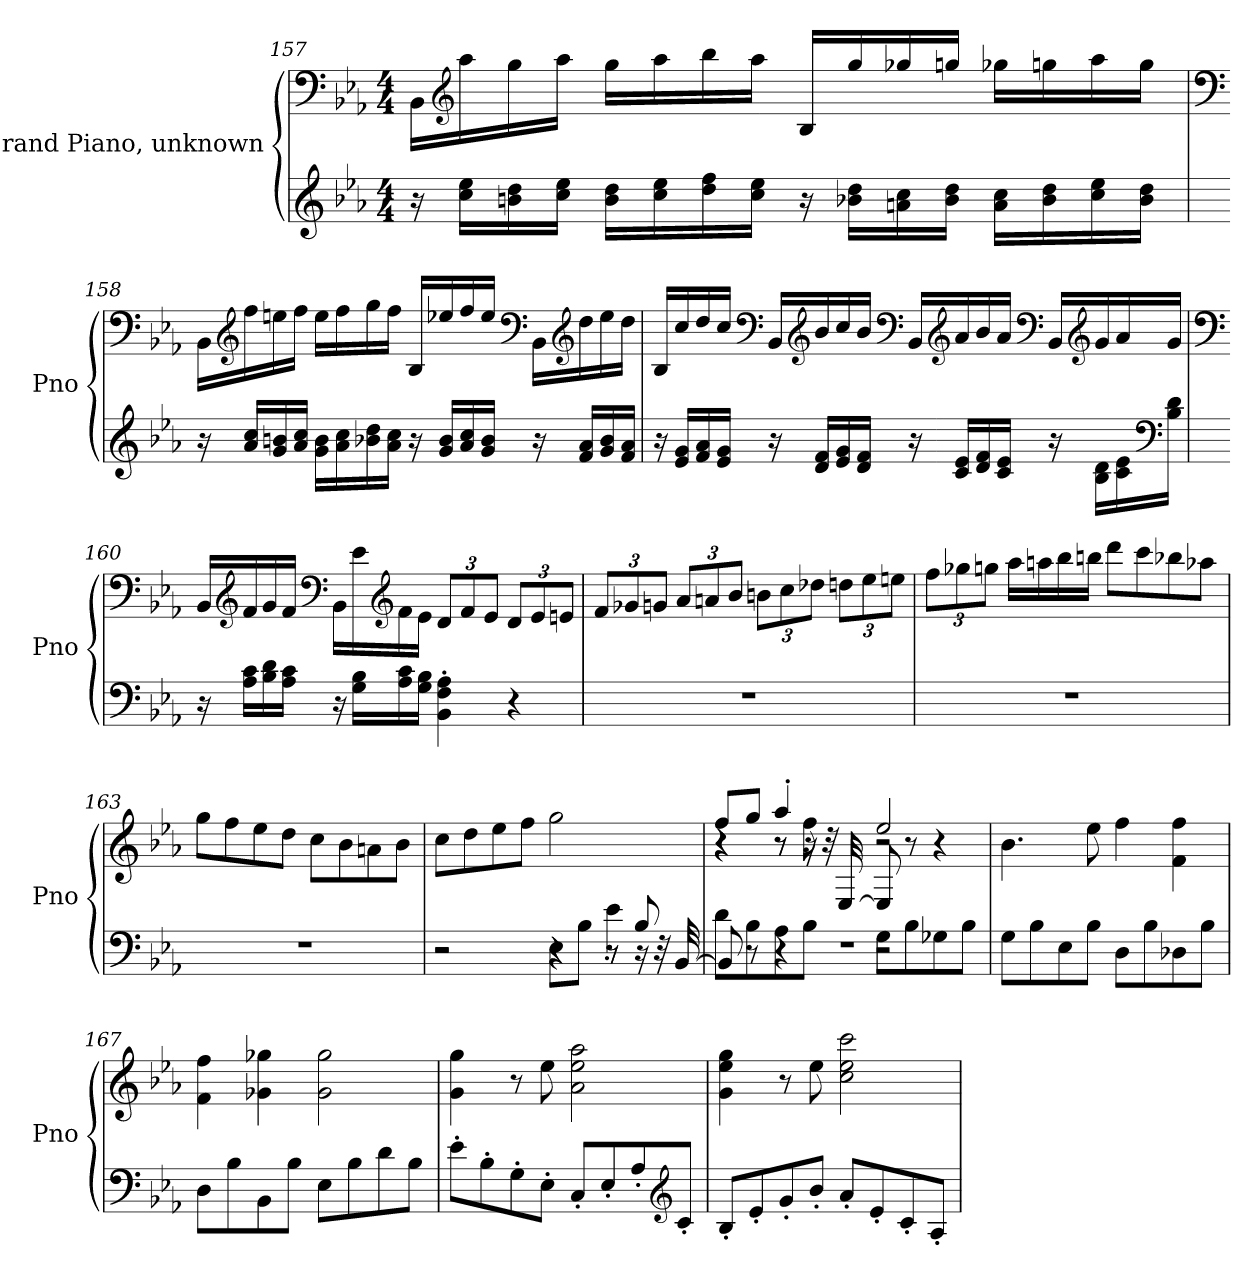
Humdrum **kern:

**kern	**kern
*part1	*part1
*staff2	*staff1
*I"Grand Piano, unknown	*
*I'Pno	*
!!LO:LB:g=z
*clefG2	*clefF4
*k[b-e-a-]	*k[b-e-a-]
*M4/4	*M4/4
=157	=157
16r	16BB-\LL
*	*clefG2
16cc\ 16ee-\LL	16aa-\
16bn\ 16dd\	16gg\
16cc\ 16ee-\JJ	16aa-\JJ
16b\ 16dd\LL	16gg\LL
16cc\ 16ee-\	16aa-\
16dd\ 16ff\	16bb-\
16cc\ 16ee-\JJ	16aa-\JJ
16r	16B-/LL
16b-X\ 16dd\LL	16gg/
16an\ 16cc\	16gg-X/
16b-\ 16dd\JJ	16ggn/JJ
16a\ 16cc\LL	16gg-X\LL
16b-\ 16dd\	16ggn\
16cc\ 16ee-\	16aa-\
16b-\ 16dd\JJ	16gg\JJ
!!LO:LB:g=z
=158	=158
*	*clefF4
16r	16BB-\LL
*	*clefG2
16a-/ 16cc/LL	16ff\
16g/ 16bn/	16een\
16a-/ 16cc/JJ	16ff\JJ
16g\ 16b\LL	16ee\LL
16a-\ 16cc\	16ff\
16b-X\ 16dd\	16gg\
16a-\ 16cc\JJ	16ff\JJ
16r	16B-/LL
16g/ 16b-/LL	16ee-X/
16a-/ 16cc/	16ff/
16g/ 16b-/JJ	16ee-/JJ
*	*clefF4
16r	16BB-\LL
*	*clefG2
16f/ 16a-/LL	16dd\
16g/ 16b-/	16ee-\
16f/ 16a-/JJ	16dd\JJ
!!LO:PB:g=z
=159	=159
16r	16B-/LL
16e-/ 16g/LL	16cc/
16f/ 16a-/	16dd/
16e-/ 16g/JJ	16cc/JJ
*	*clefF4
16r	16BB-/LL
*	*clefG2
16d/ 16f/LL	16b-/
16e-/ 16g/	16cc/
16d/ 16f/JJ	16b-/JJ
*	*clefF4
16r	16BB-/LL
*	*clefG2
16c/ 16e-/LL	16a-/
16d/ 16f/	16b-/
16c/ 16e-/JJ	16a-/JJ
*	*clefF4
16r	16BB-/LL
*	*clefG2
16B-\ 16d\LL	16g/
16c\ 16e-\	16a-/
*clefF4	*
16B-\ 16d\JJ	16g/JJ
!!LO:LB:g=z
=160	=160
*	*clefF4
16r	16BB-/LL
*	*clefG2
16A-\ 16c\LL	16f/
16B-\ 16d\	16g/
16A-\ 16c\JJ	16f/JJ
*	*clefF4
16r	16BB-\LL
16G\ 16B-\LL	16e-\
*	*clefG2
16A-\ 16c\	16f\
16G\ 16B-\JJ	16e-\JJ
*	*Xbrackettup
4BB-\' 4F\' 4A-\'	12d/L
.	12f/
.	12e-/J
4r	12d/L
.	12e-/
.	12en/J
=161	=161
1r	12f/L
.	12g-X/
.	12gn/J
.	12a-/L
.	12an/
.	12b-/J
.	12bn\L
.	12cc\
.	12dd-X\J
.	12ddn\L
.	12ee-\
.	12een\J
!!LO:LB:g=z
=162	=162
1r	12ff\L
.	12gg-X\
.	12ggn\J
.	16aa-\LL
.	16aan\
.	16bb-\
.	16bbn\JJ
.	8ddd\L
.	8ccc\
.	8bb-X\
.	8aa-X\J
=163	=163
1r	8gg\L
.	8ff\
.	8ee-\
.	8dd\J
.	8cc\L
.	8b-\
.	8an\
.	8b-\J
=164	=164
*^	*
*	*^	*
2r	2r	2r	8cc\L
.	.	.	8dd\
.	.	.	8ee-\
.	.	.	8ff\J
4r	8E-\L	4r	2gg\
.	8B-\J	.	.
8r	4e-'\	8r	.
8B-/	.	16r	.
.	.	32r	.
.	.	[32BB-/	.
!!LO:LB:g=z
=165	=165	=165	=165
*	*	*	*^
*	*	*	*	*^
1r	8d\L	8BB-/]	8ff/L	4r	4r
.	8B-\	8r	8gg/J	.	.
.	8A-\	4r	4aa-'/	8r	8r
.	8B-\J	.	.	8ff\	16r
.	.	.	.	.	32r
.	.	.	.	.	[32E-/
.	8G\L	2r	2ee-/	2r	8E-/]
.	8B-\	.	.	.	8r
.	8G-X\	.	.	.	4r
.	8B-\J	.	.	.	.
*v	*v	*v	*	*	*
*	*v	*v	*v
=166	=166
8G\L	4.b-\
8B-\	.
8E-\	.
8B-\J	8ee-\
8D\L	4ff\
8B-\	.
8D-X\	4f\ 4ff\
8B-\J	.
=167	=167
8D\L	4f\ 4ff\
8B-\	.
8BB-\	4g-X\ 4gg-X\
8B-\J	.
8E-\L	2g-\ 2gg-\
8B-\	.
8d\	.
8B-\J	.
=168	=168
8e-'\L	4g\ 4gg\
8B-'\	.
8G'\	8r
8E-'\J	8ee-\
8C'/L	2a-\ 2ee-\ 2aa-\
8E-'/	.
8A-'/	.
*clefG2	*
8c'/J	.
!!LO:LB:g=z
=169	=169
8B-'/L	4g\ 4ee-\ 4gg\
8e-'/	.
8g'/	8r
8b-'/J	8ee-\
8a-'/L	2cc\ 2ee-\ 2ccc\
8e-'/	.
8c'/	.
8A-'/J	.
=	=
*-	*-
